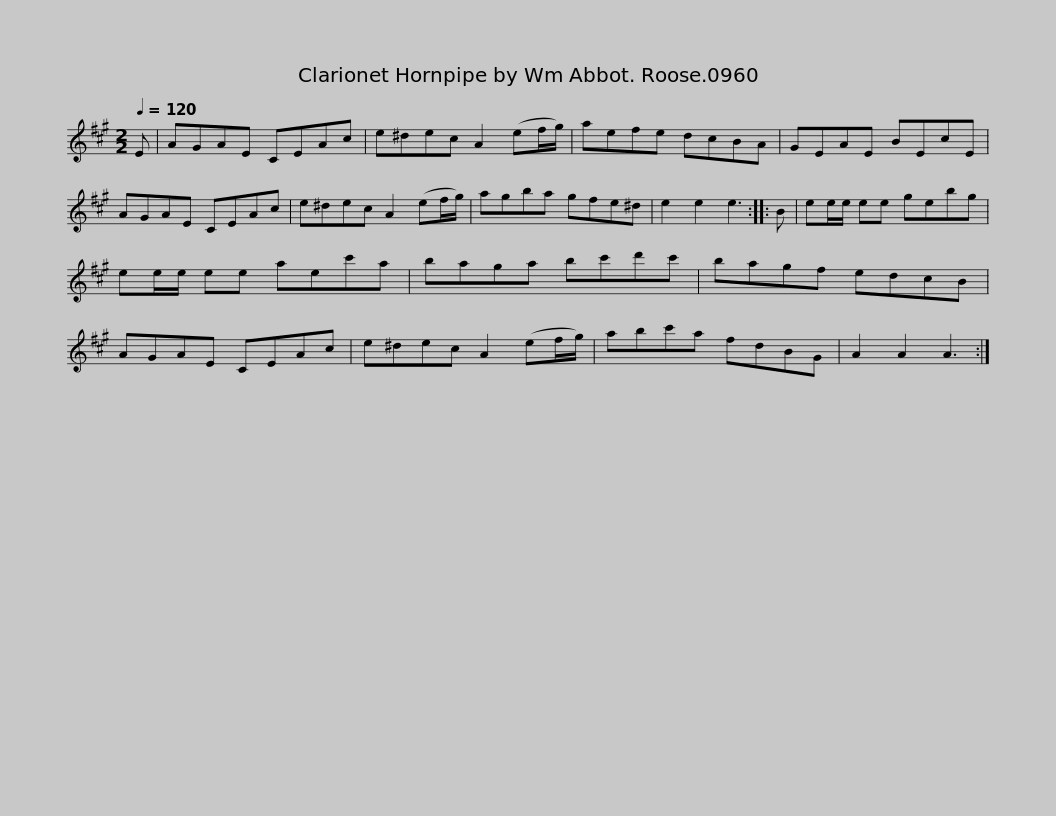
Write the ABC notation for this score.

X:1
L:1/8
Q:1/4=120
M:2/2
I:linebreak $
K:A
V:1 treble
V:1
 E | AGAE CEAc | e^dec A2 (ef/g/) | aefe dcBA | GEAE BEcE | %5
 AGAE CEAc |$ e^dec A2 (ef/g/) | agba gfe^d | e2 e2 e3 :: B | %10
 ee/e/ ee gebg | ee/e/ ee aec'a |$ baga bc'd'c' | bagf edcB | AGAE CEAc | %15
 e^dec A2 (ef/g/) | abc'a fdBG |$ A2 A2 A3 :| %18
